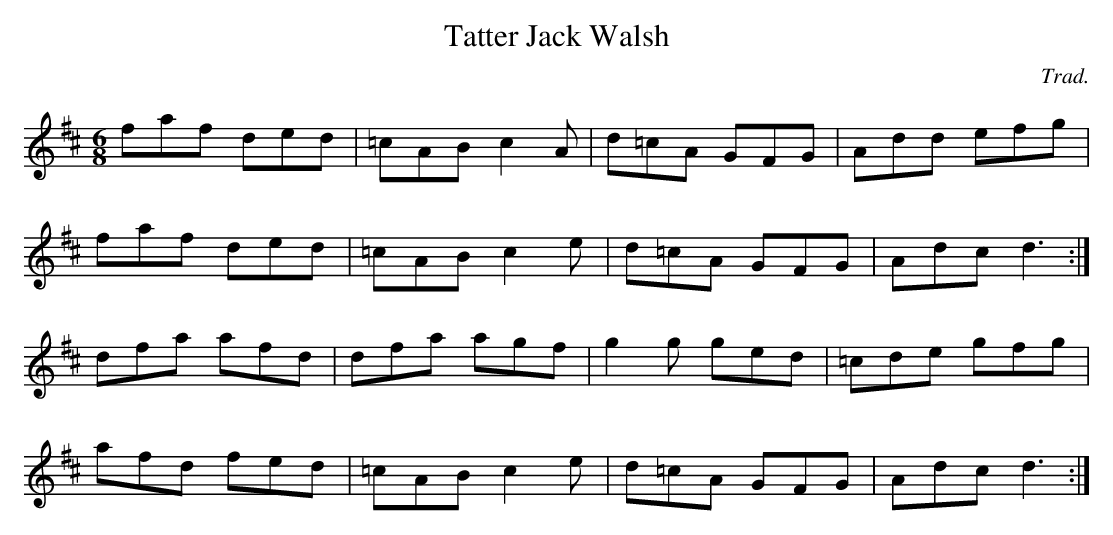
X:1
T:Tatter Jack Walsh
C:Trad.
M:6/8
L:1/8
K:D
faf ded|=cAB c2A|d=cA GFG|Add efg|
faf ded|=cAB c2e|d=cA GFG|Adc d3:|
dfa afd|dfa agf|g2g ged|=cde gfg|
afd fed|=cAB c2e|d=cA GFG|Adc d3:|
